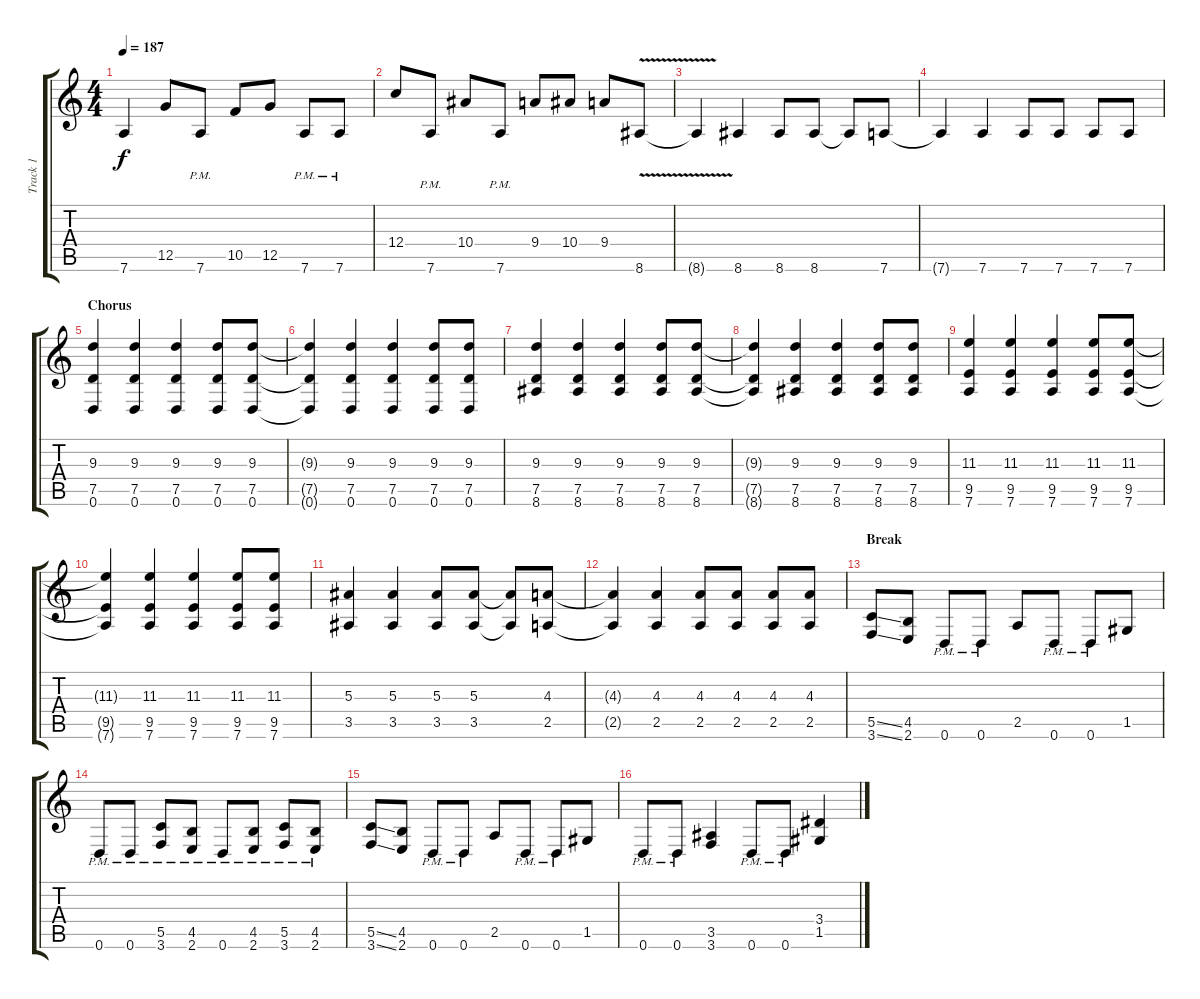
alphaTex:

\track ("Track 1" "Track 1") {instrument distortionguitar}
\staff {score tabs}
\tuning (D4 A3 F3 C3 G2 D2) {hide}
\ts (4 4)
\tempo 187
\clef g2
\ks c
7.6{t}.4{dy f} 12.5.8 7.6{pm}.8 10.5.8 12.5.8 7.6{pm}.8 7.6{pm}.8 |
12.4.8 7.6{pm}.8 10.4.8 7.6{pm}.8 9.4.8 10.4.8 9.4.8 8.6{v}.8 |
8.6{t}.4 8.6.4 8.6.8 8.6.8 8.6{t}.8 7.6.8 |
7.6{t}.4 7.6.4 7.6.8 7.6.8 7.6.8 7.6.8 |
\section ("" "Chorus")
(9.3 7.5 0.6).4 (9.3 7.5 0.6).4 (9.3 7.5 0.6).4 (9.3 7.5 0.6).8 (9.3 7.5 0.6).8 |
(9.3{t} 7.5{t} 0.6{t}).4 (9.3 7.5 0.6).4 (9.3 7.5 0.6).4 (9.3 7.5 0.6).8 (9.3 7.5 0.6).8 |
(9.3 7.5 8.6).4 (9.3 7.5 8.6).4 (9.3 7.5 8.6).4 (9.3 7.5 8.6).8 (9.3 7.5 8.6).8 |
(9.3{t} 7.5{t} 8.6{t}).4 (9.3 7.5 8.6).4 (9.3 7.5 8.6).4 (9.3 7.5 8.6).8 (9.3 7.5 8.6).8 |
(11.3 9.5 7.6).4 (11.3 9.5 7.6).4 (11.3 9.5 7.6).4 (11.3 9.5 7.6).8 (11.3 9.5 7.6).8 |
(11.3{t} 9.5{t} 7.6{t}).4 (11.3 9.5 7.6).4 (11.3 9.5 7.6).4 (11.3 9.5 7.6).8 (11.3 9.5 7.6).8 |
(5.3 3.5).4 (5.3 3.5).4 (5.3 3.5).8 (5.3 3.5).8 (5.3{t} 3.5{t}).8 (4.3 2.5).8 |
(4.3{t} 2.5{t}).4 (4.3 2.5).4 (4.3 2.5).8 (4.3 2.5).8 (4.3 2.5).8 (4.3 2.5).8 |
\section ("" "Break")
(5.5{ss} 3.6{ss}).8 (4.5 2.6).8 0.6{pm}.8 0.6{pm}.8 2.5.8 0.6{pm}.8 0.6{pm}.8 1.5.8 |
0.6{pm}.8 0.6{pm}.8 (5.5{pm} 3.6{pm}).8 (4.5{pm} 2.6{pm}).8 0.6{pm}.8 (4.5{pm} 2.6{pm}).8 (5.5{pm} 3.6{pm}).8 (4.5{pm} 2.6{pm}).8 |
(5.5{ss} 3.6{ss}).8 (4.5 2.6).8 0.6{pm}.8 0.6{pm}.8 2.5.8 0.6{pm}.8 0.6{pm}.8 1.5.8 |
0.6{pm}.8 0.6{pm}.8 (3.5 3.6).4 0.6{pm}.8 0.6{pm}.8 (3.4 1.5).4
